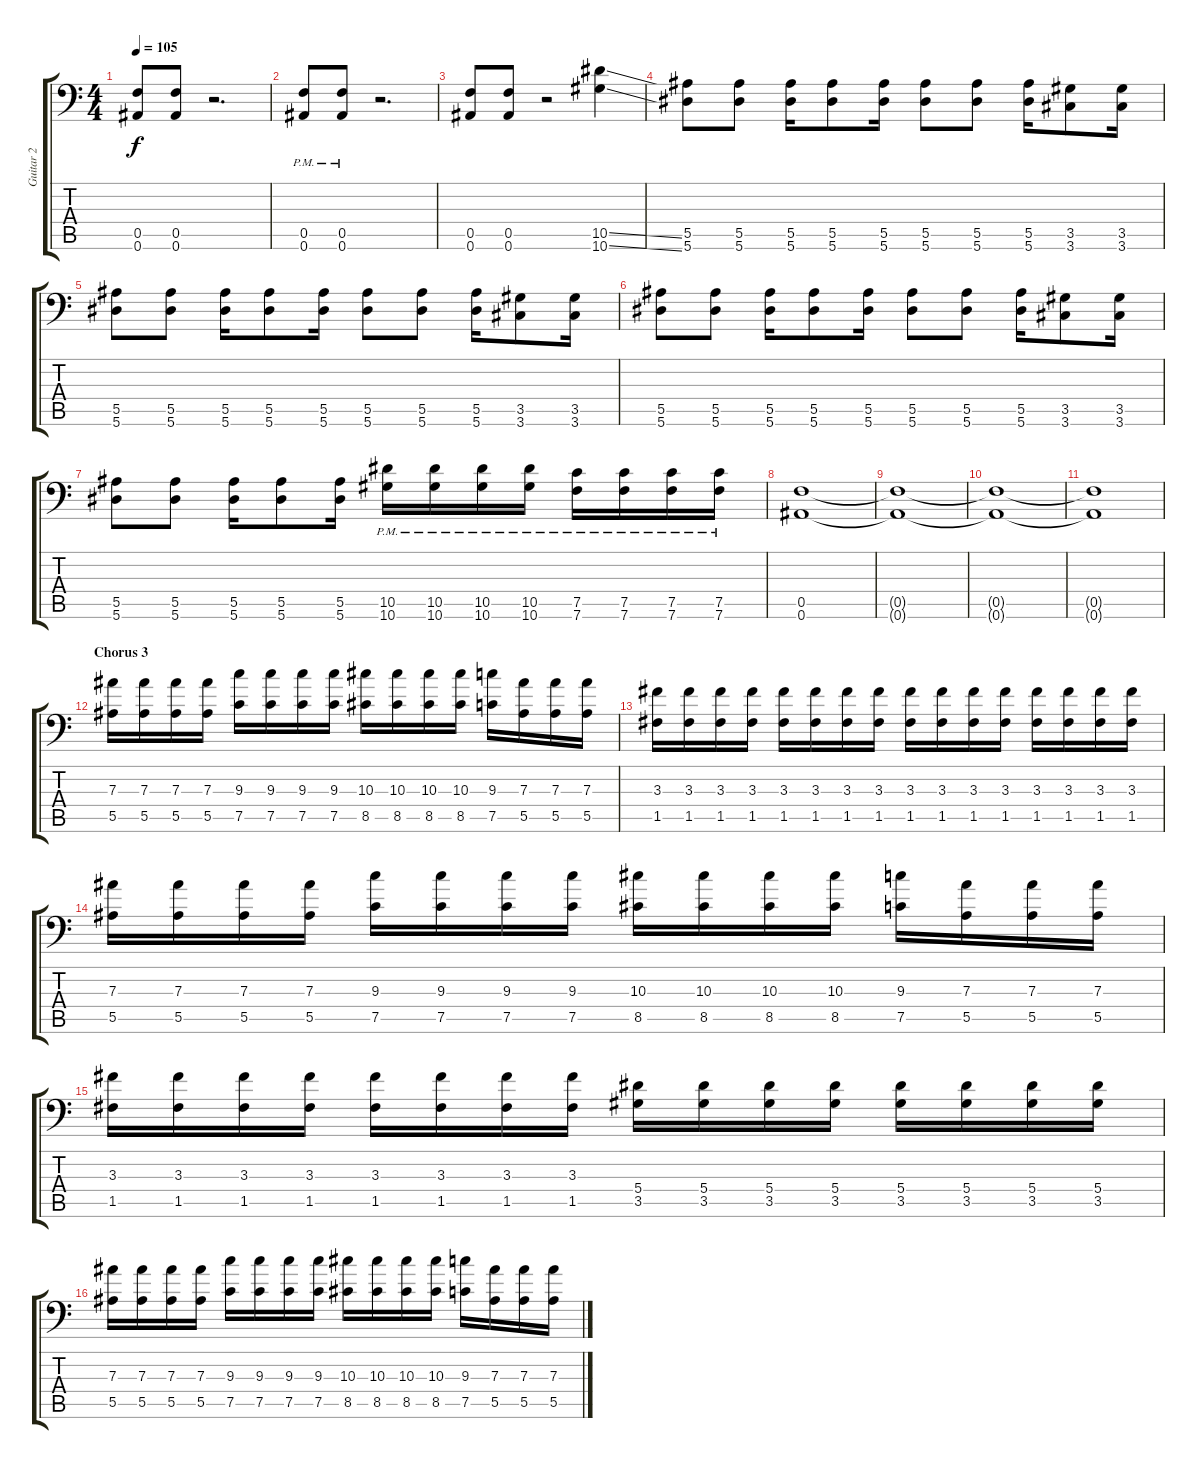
\track ("Guitar 2" "Guitar 2") {instrument distortionguitar}
\staff {score tabs}
\tuning (C4 G3 Eb3 Bb2 F2 Bb1) {hide}
\ts (4 4)
\tempo 105
\clef f4
\ks c
(0.5 0.6).8{dy f} (0.5 0.6).8 r.2{d} |
(0.5{pm} 0.6{pm}).8 (0.5{pm} 0.6{pm}).8 r.2{d} |
(0.5 0.6).8 (0.5 0.6).8 r.2 (10.5{ss} 10.6{ss}).4 |
(5.5 5.6).8 (5.5 5.6).8 (5.5 5.6).16 (5.5 5.6).8 (5.5 5.6).16 (5.5 5.6).8 (5.5 5.6).8 (5.5 5.6).16 (3.5 3.6).8 (3.5 3.6).16 |
(5.5 5.6).8 (5.5 5.6).8 (5.5 5.6).16 (5.5 5.6).8 (5.5 5.6).16 (5.5 5.6).8 (5.5 5.6).8 (5.5 5.6).16 (3.5 3.6).8 (3.5 3.6).16 |
(5.5 5.6).8 (5.5 5.6).8 (5.5 5.6).16 (5.5 5.6).8 (5.5 5.6).16 (5.5 5.6).8 (5.5 5.6).8 (5.5 5.6).16 (3.5 3.6).8 (3.5 3.6).16 |
(5.5 5.6).8 (5.5 5.6).8 (5.5 5.6).16 (5.5 5.6).8 (5.5 5.6).16 (10.5{pm} 10.6{pm}).16 (10.5{pm} 10.6{pm}).16 (10.5{pm} 10.6{pm}).16 (10.5{pm} 10.6{pm}).16 (7.5{pm} 7.6{pm}).16 (7.5{pm} 7.6{pm}).16 (7.5{pm} 7.6{pm}).16 (7.5{pm} 7.6{pm}).16 |
(0.5 0.6).1 |
(0.5{t} 0.6{t}).1 |
(0.5{t} 0.6{t}).1 |
(0.5{t} 0.6{t}).1 |
\section ("" "Chorus 3")
(7.3 5.5).16{volume 12} (7.3 5.5).16 (7.3 5.5).16 (7.3 5.5).16 (9.3 7.5).16 (9.3 7.5).16 (9.3 7.5).16 (9.3 7.5).16 (10.3 8.5).16 (10.3 8.5).16 (10.3 8.5).16 (10.3 8.5).16 (9.3 7.5).16 (7.3 5.5).16 (7.3 5.5).16 (7.3 5.5).16 |
(3.3 1.5).16 (3.3 1.5).16 (3.3 1.5).16 (3.3 1.5).16 (3.3 1.5).16 (3.3 1.5).16 (3.3 1.5).16 (3.3 1.5).16 (3.3 1.5).16 (3.3 1.5).16 (3.3 1.5).16 (3.3 1.5).16 (3.3 1.5).16 (3.3 1.5).16 (3.3 1.5).16 (3.3 1.5).16 |
(7.3 5.5).16 (7.3 5.5).16 (7.3 5.5).16 (7.3 5.5).16 (9.3 7.5).16 (9.3 7.5).16 (9.3 7.5).16 (9.3 7.5).16 (10.3 8.5).16 (10.3 8.5).16 (10.3 8.5).16 (10.3 8.5).16 (9.3 7.5).16 (7.3 5.5).16 (7.3 5.5).16 (7.3 5.5).16 |
(3.3 1.5).16 (3.3 1.5).16 (3.3 1.5).16 (3.3 1.5).16 (3.3 1.5).16 (3.3 1.5).16 (3.3 1.5).16 (3.3 1.5).16 (5.4 3.5).16 (5.4 3.5).16 (5.4 3.5).16 (5.4 3.5).16 (5.4 3.5).16 (5.4 3.5).16 (5.4 3.5).16 (5.4 3.5).16 |
(7.3 5.5).16 (7.3 5.5).16 (7.3 5.5).16 (7.3 5.5).16 (9.3 7.5).16 (9.3 7.5).16 (9.3 7.5).16 (9.3 7.5).16 (10.3 8.5).16 (10.3 8.5).16 (10.3 8.5).16 (10.3 8.5).16 (9.3 7.5).16 (7.3 5.5).16 (7.3 5.5).16 (7.3 5.5).16
